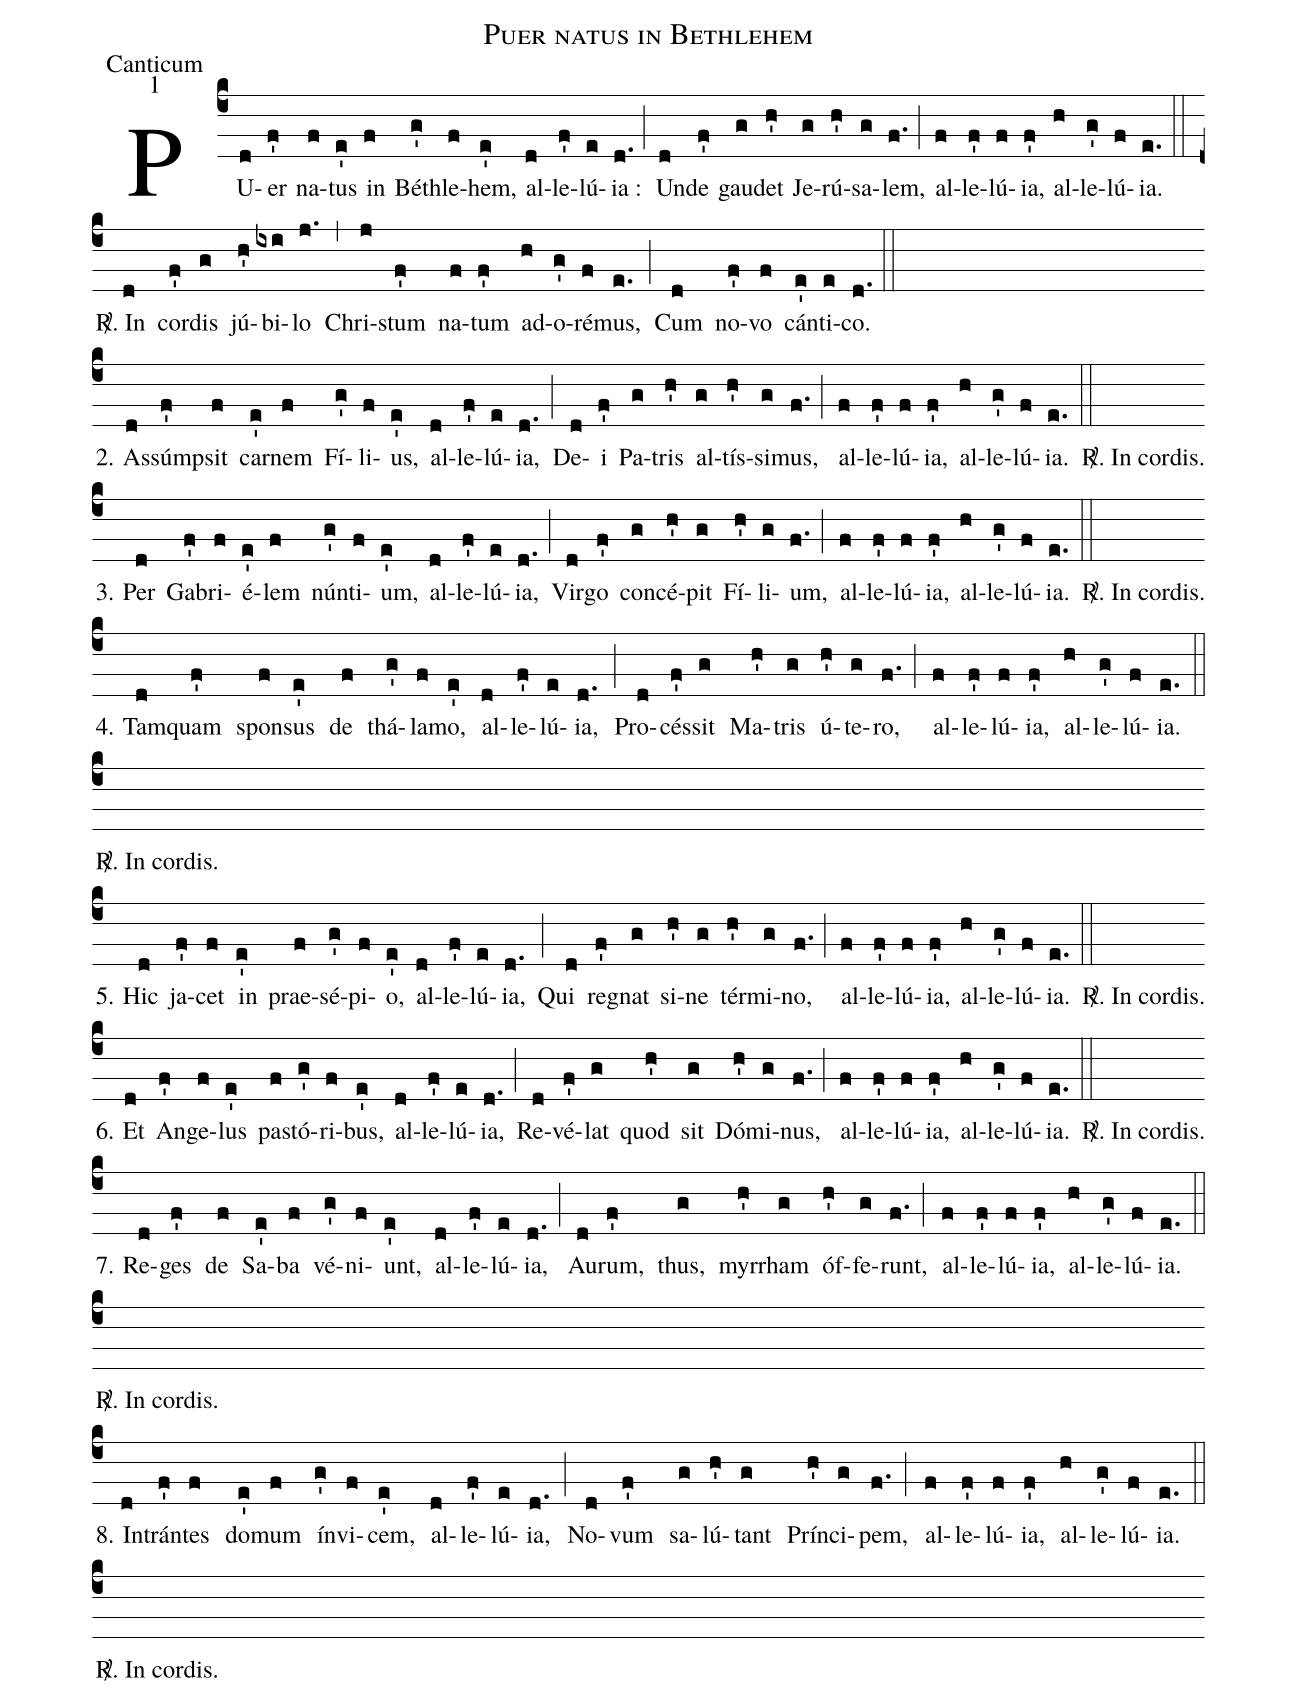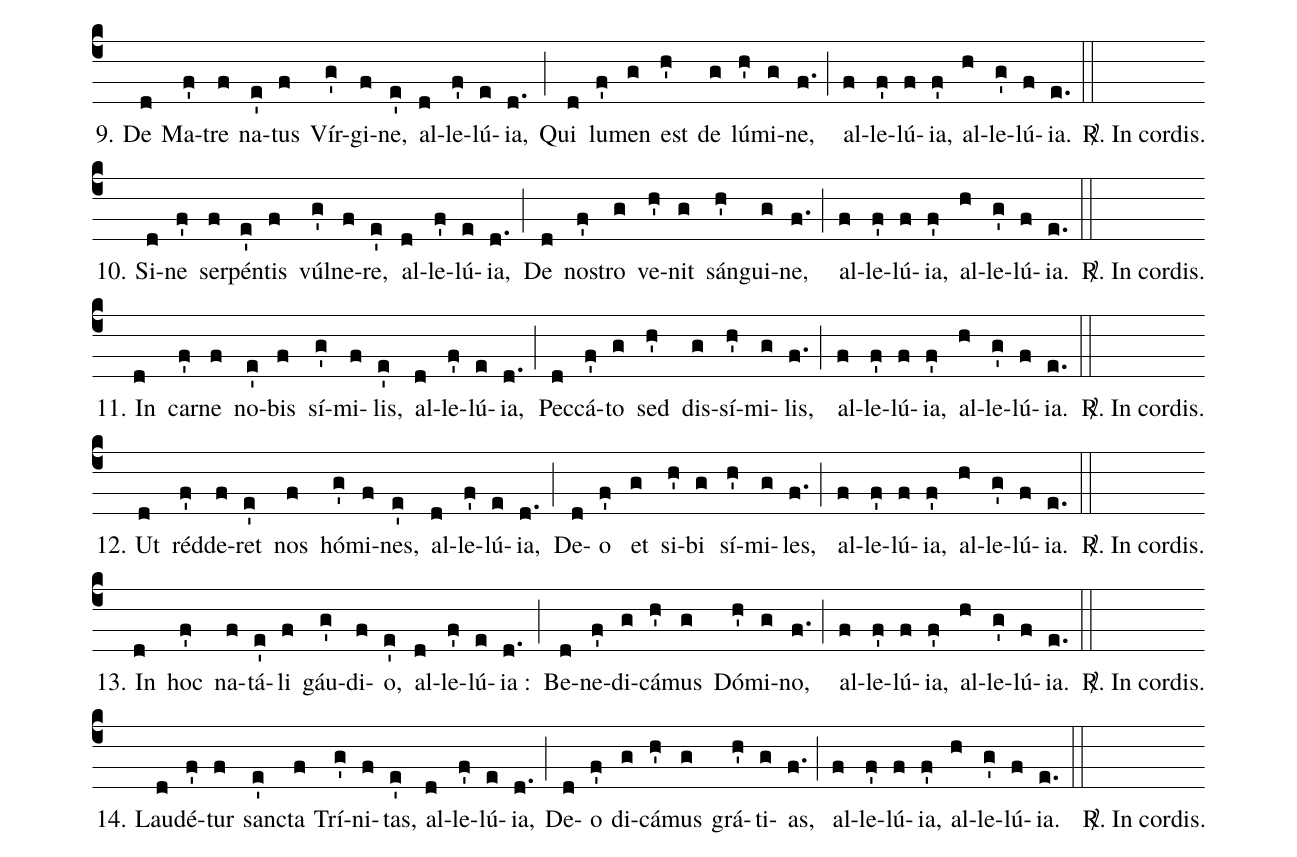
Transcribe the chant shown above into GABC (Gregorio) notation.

name:Puer natus in Bethlehem;
office-part:Canticum;
mode:1;
%%
(c4) PU(d)er(f') na(f)tus(e') in(f) Béth(g')le(f)hem,(e') al(d)le(f')lú(e){ia} :(d.) (;)
Un(d)de(f') gau(g)det(h') Je(g)rú(h')sa(g)lem,(f.) (;) al(f)le(f')lú(f){ia},(f') al(h)le(g')lú(f){ia}.(e.) (::)
<sp>R/</sp>. In(d) cor(f')dis(g) jú(h')bi(ixi)lo(j.) (,)
Chri(j)stum(f') na(f)tum(f') ad(h)o(g')ré(f)mus,(e.) (;)
Cum(d) no(f')vo(f) cán(e')ti(e)co.(d.) (::) (Z-)

2. As(d)súm(f')psit(f) car(e')nem(f) Fí(g')li(f)us,(e') al(d)le(f')lú(e){ia},(d.) (;)
De(d)i(f') Pa(g)tris(h') al(g)tís(h')si(g)mus,(f.) (;) al(f)le(f')lú(f){ia},(f') al(h)le(g')lú(f){ia}.(e.) (::)
<sp>R/</sp>. In cordis.( Z-)

3. Per(d) Ga(f')bri(f)é(e')lem(f) nún(g')ti(f)um,(e') al(d)le(f')lú(e){ia},(d.) (;)
Vir(d)go(f') con(g)cé(h')pit(g) Fí(h')li(g)um,(f.) (;) al(f)le(f')lú(f){ia},(f') al(h)le(g')lú(f){ia}.(e.) (::)
<sp>R/</sp>. In cordis.( Z-)

4. Tam(d)quam(f') spon(f)sus(e') de(f) thá(g')la(f)mo,(e') al(d)le(f')lú(e){ia},(d.) (;)
Pro(d)cés(f')sit(g) Ma(h')tris(g) ú(h')te(g)ro,(f.) (;) al(f)le(f')lú(f){ia},(f') al(h)le(g')lú(f){ia}.(e.) (::)
<sp>R/</sp>. In cordis.( Z-)

5. Hic(d) ja(f')cet(f) in(e') prae(f)sé(g')pi(f)o,(e') al(d)le(f')lú(e){ia},(d.) (;)
Qui(d) re(f')gnat(g) si(h')ne(g) tér(h')mi(g)no,(f.) (;) al(f)le(f')lú(f){ia},(f') al(h)le(g')lú(f){ia}.(e.) (::)
<sp>R/</sp>. In cordis.( Z-)

6. Et(d) An(f')ge(f)lus(e') pa(f)stó(g')ri(f)bus,(e') al(d)le(f')lú(e){ia},(d.) (;)
Re(d)vé(f')lat(g) quod(h') sit(g) Dó(h')mi(g)nus,(f.) (;) al(f)le(f')lú(f){ia},(f') al(h)le(g')lú(f){ia}.(e.) (::)
<sp>R/</sp>. In cordis.( Z-)

7. Re(d)ges(f') de(f) Sa(e')ba(f) vé(g')ni(f)unt,(e') al(d)le(f')lú(e){ia},(d.) (;)
Au(d)rum,(f') thus,(g) myr(h')rham(g) óf(h')fe(g)runt,(f.) (;) al(f)le(f')lú(f){ia},(f') al(h)le(g')lú(f){ia}.(e.) (::)
<sp>R/</sp>. In cordis.( Z-)

8. In(d)trán(f')tes(f) do(e')mum(f) ín(g')vi(f)cem,(e') al(d)le(f')lú(e){ia},(d.) (;)
No(d)vum(f') sa(g)lú(h')tant(g) Prín(h')ci(g)pem,(f.) (;) al(f)le(f')lú(f){ia},(f') al(h)le(g')lú(f){ia}.(e.) (::)
<sp>R/</sp>. In cordis.( Z-)

9. De(d) Ma(f')tre(f) na(e')tus(f) Vír(g')gi(f)ne,(e') al(d)le(f')lú(e){ia},(d.) (;)
Qui(d) lu(f')men(g) est(h') de(g) lú(h')mi(g)ne,(f.) (;) al(f)le(f')lú(f){ia},(f') al(h)le(g')lú(f){ia}.(e.) (::)
<sp>R/</sp>. In cordis.( Z-)

10. Si(d)ne(f') ser(f)pén(e')tis(f) vúl(g')ne(f)re,(e') al(d)le(f')lú(e){ia},(d.) (;)
De(d) no(f')stro(g) ve(h')nit(g) sán(h')gui(g)ne,(f.) (;) al(f)le(f')lú(f){ia},(f') al(h)le(g')lú(f){ia}.(e.) (::)
<sp>R/</sp>. In cordis.( Z-)

11. In(d) car(f')ne(f) no(e')bis(f) sí(g')mi(f)lis,(e') al(d)le(f')lú(e){ia},(d.) (;)
Pec(d)cá(f')to(g) sed(h') dis(g)sí(h')mi(g)lis,(f.) (;) al(f)le(f')lú(f){ia},(f') al(h)le(g')lú(f){ia}.(e.) (::)
<sp>R/</sp>. In cordis.( Z-)

12. Ut(d) réd(f')de(f)ret(e') nos(f) hó(g')mi(f)nes,(e') al(d)le(f')lú(e){ia},(d.) (;)
De(d)o(f') et(g) si(h')bi(g) sí(h')mi(g)les,(f.) (;) al(f)le(f')lú(f){ia},(f') al(h)le(g')lú(f){ia}.(e.) (::)
<sp>R/</sp>. In cordis.( Z-)

13. In(d) hoc(f') na(f)tá(e')li(f) gáu(g')di(f)o,(e') al(d)le(f')lú(e){ia} :(d.) (;)
Be(d)ne(f')di(g)cá(h')mus(g) Dó(h')mi(g)no,(f.) (;) al(f)le(f')lú(f){ia},(f') al(h)le(g')lú(f){ia}.(e.) (::)
<sp>R/</sp>. In cordis.( Z-)

14. Lau(d)dé(f')tur(f) san(e')cta(f) Trí(g')ni(f)tas,(e') al(d)le(f')lú(e){ia},(d.) (;)
De(d)o(f') di(g)cá(h')mus(g) grá(h')ti(g)as,(f.) (;) al(f)le(f')lú(f){ia},(f') al(h)le(g')lú(f){ia}.(e.) (::)
<sp>R/</sp>. In cordis.( )
